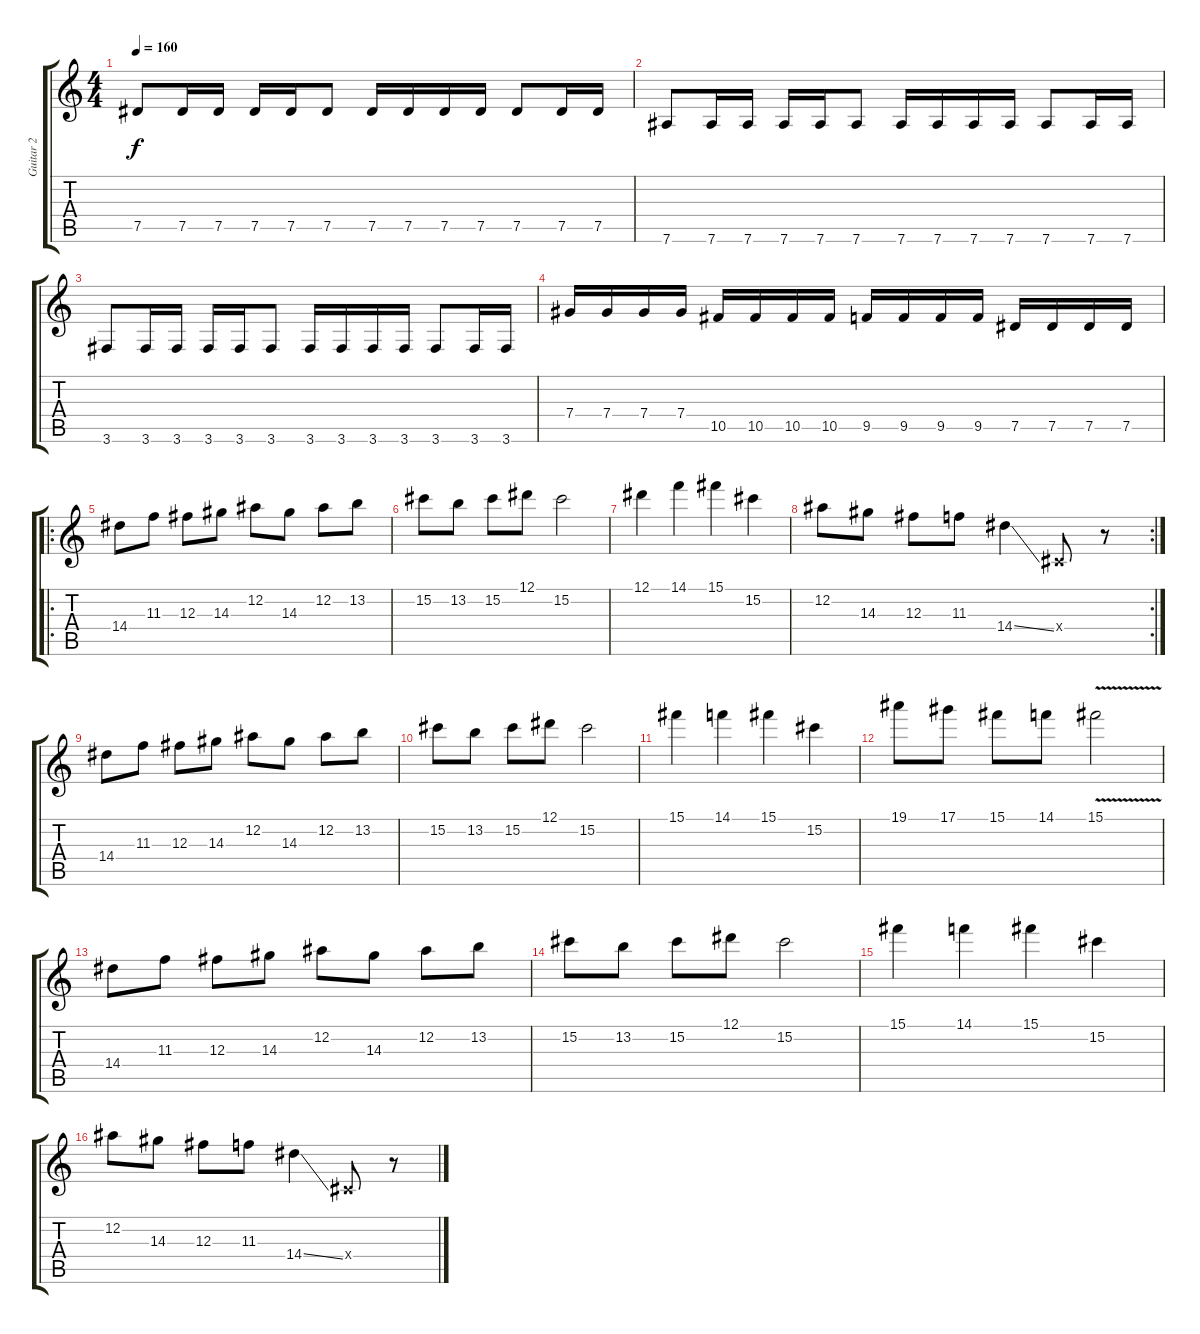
\track ("Guitar 2" "Guitar 2") {instrument distortionguitar}
\staff {score tabs}
\tuning (Eb4 Bb3 Gb3 Db3 Ab2 Eb2) {hide}
\ts (4 4)
\tempo 160
\clef g2
\ks c
7.5.8{dy f} 7.5.16 7.5.16 7.5.16 7.5.16 7.5.8 7.5.16 7.5.16 7.5.16 7.5.16 7.5.8 7.5.16 7.5.16 |
7.6.8 7.6.16 7.6.16 7.6.16 7.6.16 7.6.8 7.6.16 7.6.16 7.6.16 7.6.16 7.6.8 7.6.16 7.6.16 |
3.6.8 3.6.16 3.6.16 3.6.16 3.6.16 3.6.8 3.6.16 3.6.16 3.6.16 3.6.16 3.6.8 3.6.16 3.6.16 |
7.4.16 7.4.16 7.4.16 7.4.16 10.5.16 10.5.16 10.5.16 10.5.16 9.5.16 9.5.16 9.5.16 9.5.16 7.5.16 7.5.16 7.5.16 7.5.16 |
\ro
14.4.8{volume 16} 11.3.8 12.3.8 14.3.8 12.2.8 14.3.8 12.2.8 13.2.8 |
15.2.8 13.2.8 15.2.8 12.1.8 15.2.2 |
12.1.4 14.1.4 15.1.4 15.2.4 |
\rc 2
12.2.8 14.3.8 12.3.8 11.3.8 14.4{ss}.4 0.4{x}.8 r.8 |
14.4.8{volume 16} 11.3.8 12.3.8 14.3.8 12.2.8 14.3.8 12.2.8 13.2.8 |
15.2.8 13.2.8 15.2.8 12.1.8 15.2.2 |
15.1.4 14.1.4 15.1.4 15.2.4 |
19.1.8 17.1.8 15.1.8 14.1.8 15.1{v}.2 |
14.4.8{volume 16} 11.3.8 12.3.8 14.3.8 12.2.8 14.3.8 12.2.8 13.2.8 |
15.2.8 13.2.8 15.2.8 12.1.8 15.2.2 |
15.1.4 14.1.4 15.1.4 15.2.4 |
12.2.8 14.3.8 12.3.8 11.3.8 14.4{ss}.4 0.4{x}.8 r.8
